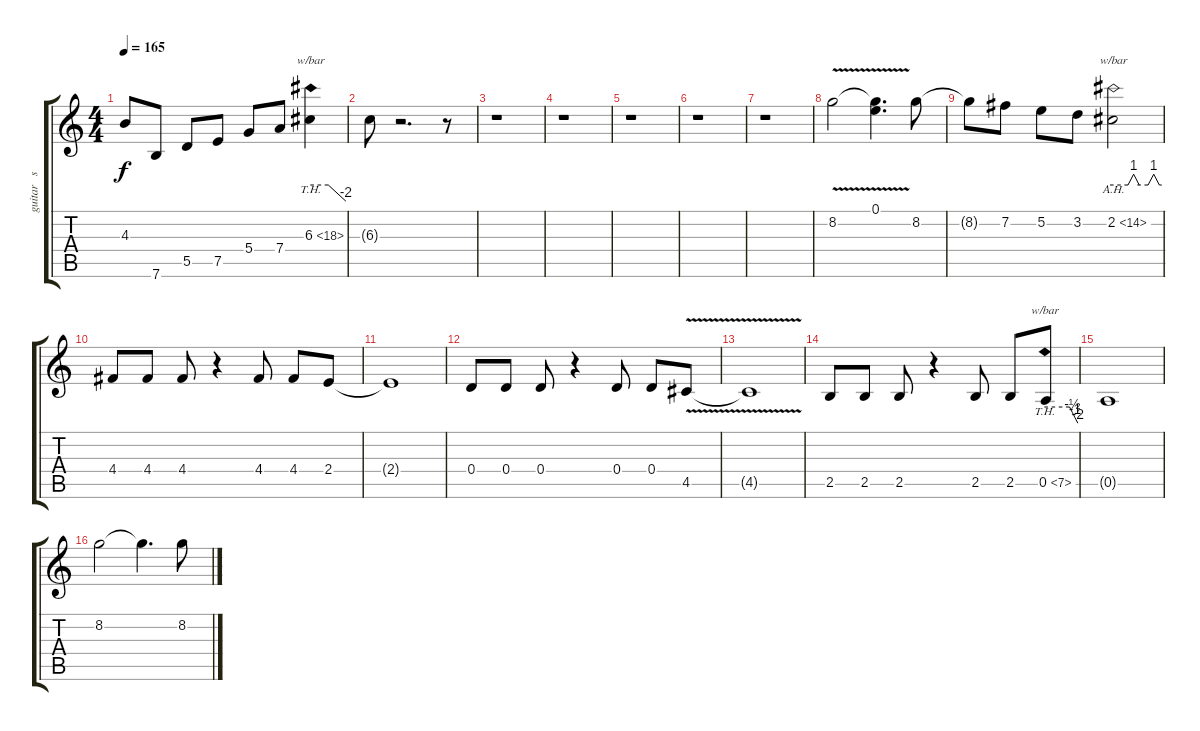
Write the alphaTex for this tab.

\track ("guitar   solo   two" "guitar   s") {instrument overdrivenguitar}
\staff {score tabs}
\tuning (E4 B3 G3 D3 A2 E2) {hide}
\ts (4 4)
\tempo 165
\clef g2
\ks c
4.3{t}.8{dy f} 7.6.8 5.5.8 7.5.8 5.4.8 7.4.8 6.3{th 12}.4{tbe (custom default 0 0 30 0 60 -8)} |
6.3{t}.8 r.2{d} r.8 |
r.1 |
r.1 |
r.1 |
r.1 |
r.1 |
8.2{v}.2 (0.1 8.2{t}).4{d} 8.2.8 |
8.2{t}.8 7.2.8 5.2.8 3.2.8 2.2{ah 12}.2{tbe (custom default 0 0 18 0 25 4 32 0 43 0 50 4 57 0 60 0)} |
4.4.8 4.4.8 4.4.8 r.4 4.4.8 4.4.8 2.4.8 |
2.4{t}.1 |
0.4.8 0.4.8 0.4.8 r.4 0.4.8 0.4.8 4.5{v}.8 |
4.5{t}.1 |
2.5.8 2.5.8 2.5.8 r.4 2.5.8 2.5.8 0.5{th 7}.8{tbe (custom default 0 0 45 0 50 -2 55 -4 60 -8)} |
0.5{t}.1 |
8.2.2 8.2{t}.4{d} 8.2.8
